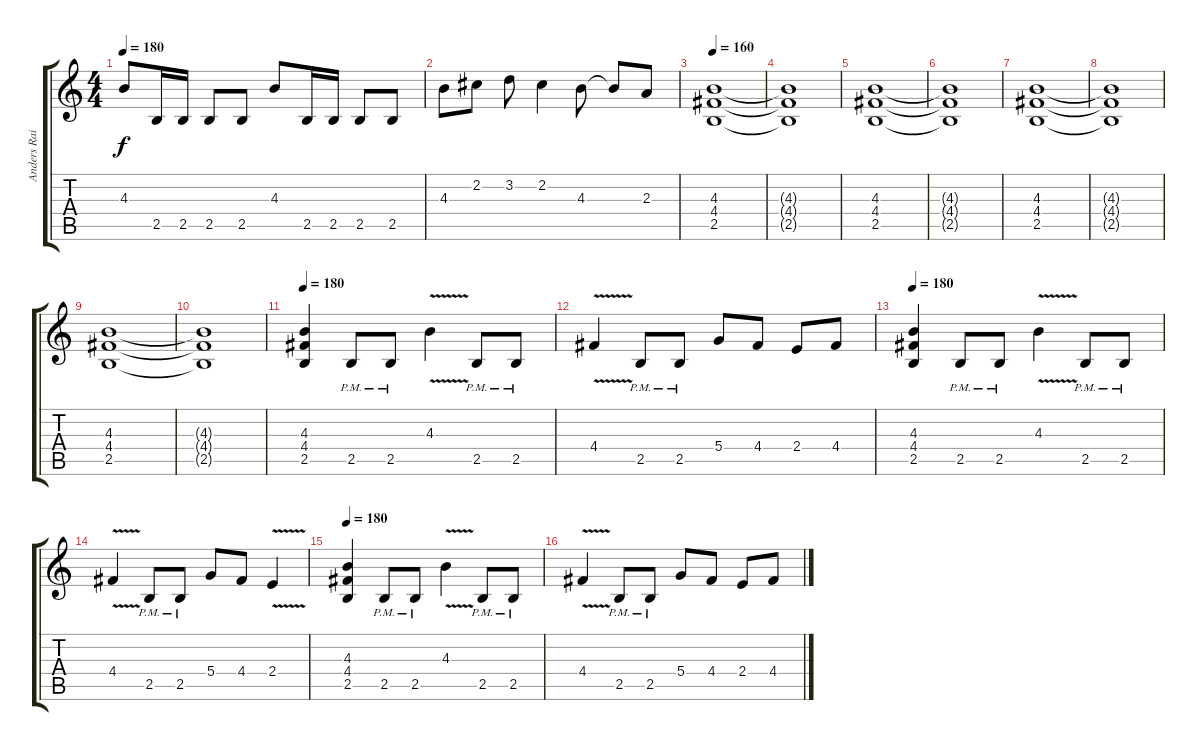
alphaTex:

\track ("Anders Rain" "Anders Rai") {instrument distortionguitar}
\staff {score tabs}
\tuning (E4 B3 G3 D3 A2 E2) {hide}
\ts (4 4)
\tempo 180
\clef g2
\ks c
4.3.8{dy f volume 14} 2.5.16 2.5.16 2.5.8 2.5.8 4.3.8 2.5.16 2.5.16 2.5.8 2.5.8 |
4.3.8 2.2.8 3.2.8 2.2.4 4.3.8 4.3{t}.8 2.3.8 |
\tempo 160
(4.3 4.4 2.5).1 |
(4.3{t} 4.4{t} 2.5{t}).1 |
(4.3 4.4 2.5).1 |
(4.3{t} 4.4{t} 2.5{t}).1 |
(4.3 4.4 2.5).1 |
(4.3{t} 4.4{t} 2.5{t}).1 |
(4.3 4.4 2.5).1 |
(4.3{t} 4.4{t} 2.5{t}).1 |
\tempo 180
(4.3 4.4 2.5).4 2.5{pm}.8 2.5{pm}.8 4.3{v}.4 2.5{pm}.8 2.5{pm}.8 |
4.4{v}.4 2.5{pm}.8 2.5{pm}.8 5.4.8 4.4.8 2.4.8 4.4.8 |
\tempo 180
(4.3 4.4 2.5).4 2.5{pm}.8 2.5{pm}.8 4.3{v}.4 2.5{pm}.8 2.5{pm}.8 |
4.4{v}.4 2.5{pm}.8 2.5{pm}.8 5.4.8 4.4.8 2.4{v}.4 |
\tempo 180
(4.3 4.4 2.5).4 2.5{pm}.8 2.5{pm}.8 4.3{v}.4 2.5{pm}.8 2.5{pm}.8 |
4.4{v}.4 2.5{pm}.8 2.5{pm}.8 5.4.8 4.4.8 2.4.8 4.4.8
